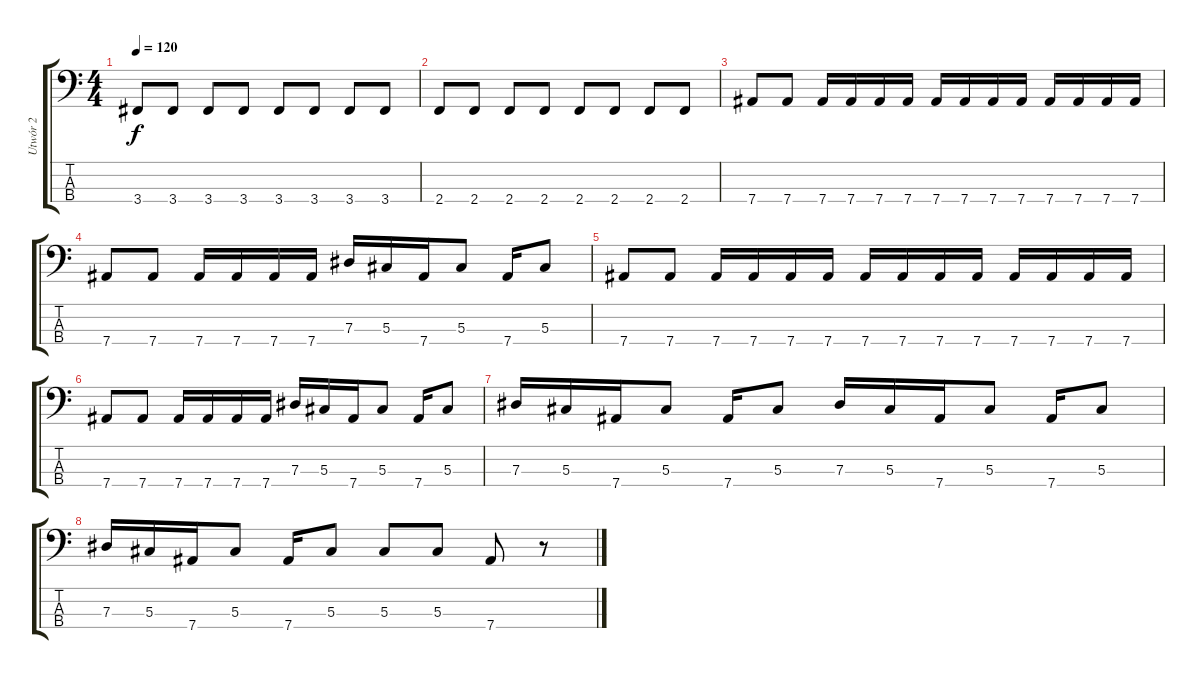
\track ("Utwór 2" "Utwór 2") {instrument fretlessbass}
\staff {score tabs}
\tuning (Gb2 Db2 Ab1 Eb1) {hide}
\ts (4 4)
\tempo 120
\clef f4
\ks c
3.4.8{dy f} 3.4.8 3.4.8 3.4.8 3.4.8 3.4.8 3.4.8 3.4.8 |
2.4.8 2.4.8 2.4.8 2.4.8 2.4.8 2.4.8 2.4.8 2.4.8 |
7.4.8 7.4.8 7.4.16 7.4.16 7.4.16 7.4.16 7.4.16 7.4.16 7.4.16 7.4.16 7.4.16 7.4.16 7.4.16 7.4.16 |
7.4.8 7.4.8 7.4.16 7.4.16 7.4.16 7.4.16 7.3.16 5.3.16 7.4.16 5.3.8 7.4.16 5.3.8 |
7.4.8 7.4.8 7.4.16 7.4.16 7.4.16 7.4.16 7.4.16 7.4.16 7.4.16 7.4.16 7.4.16 7.4.16 7.4.16 7.4.16 |
7.4.8 7.4.8 7.4.16 7.4.16 7.4.16 7.4.16 7.3.16 5.3.16 7.4.16 5.3.8 7.4.16 5.3.8 |
7.3.16 5.3.16 7.4.16 5.3.8 7.4.16 5.3.8 7.3.16 5.3.16 7.4.16 5.3.8 7.4.16 5.3.8 |
7.3.16 5.3.16 7.4.16 5.3.8 7.4.16 5.3.8 5.3.8 5.3.8 7.4.8 r.8
